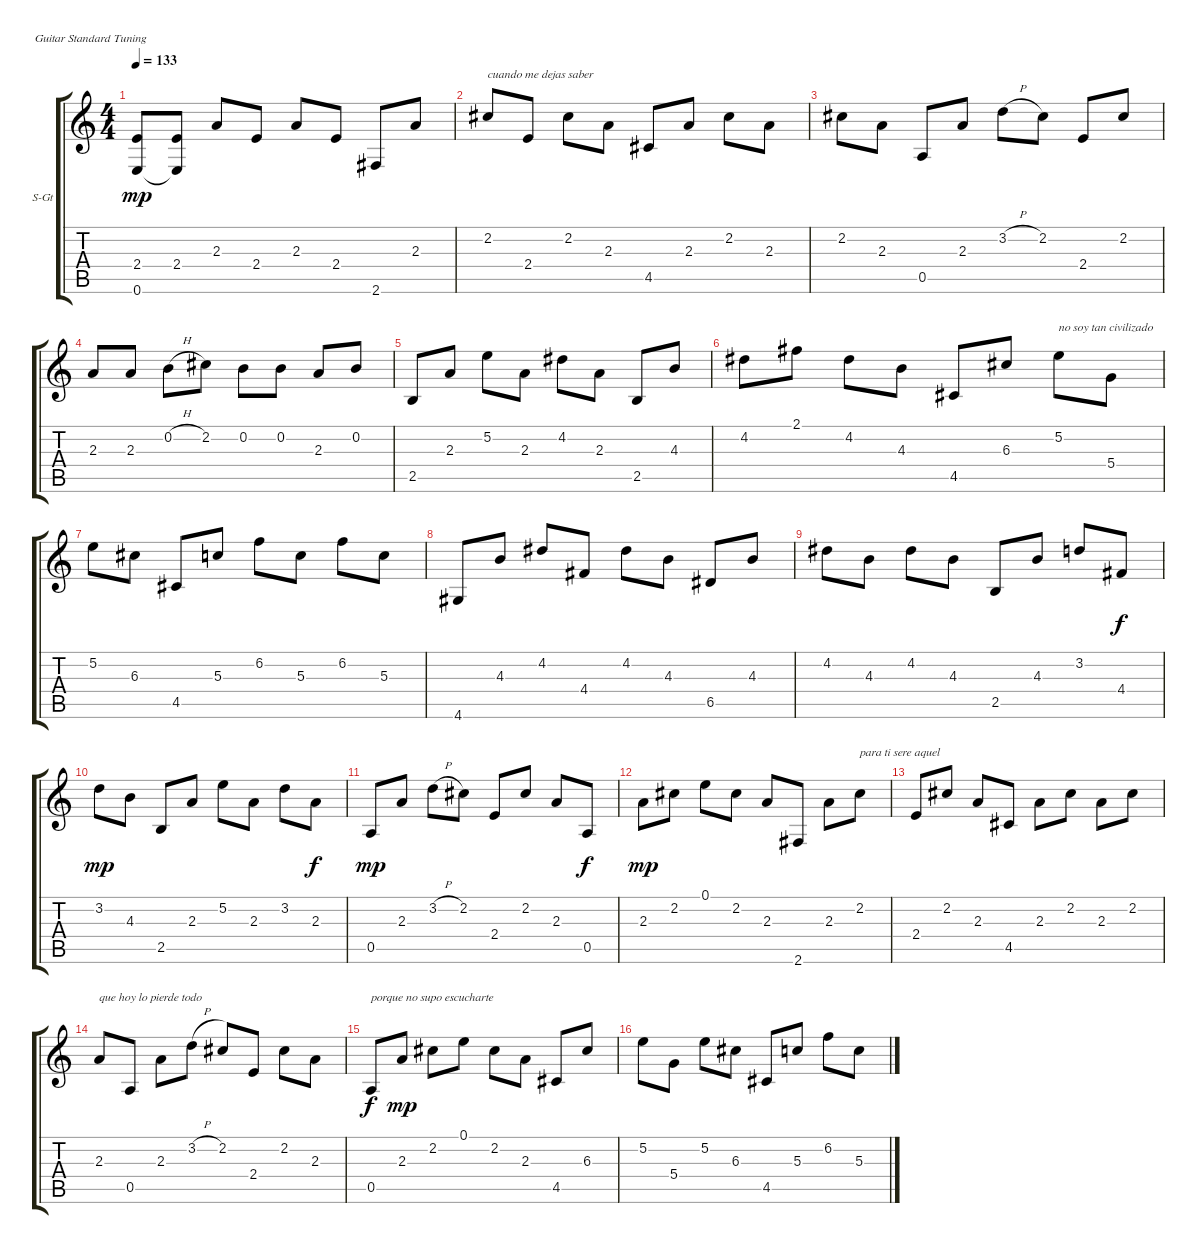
\bracketExtendMode groupsimilarinstruments
\firstSystemTrackNameOrientation horizontal
\otherSystemsTrackNameOrientation horizontal
\track ("Fernando Delgadillo" "S-Gt") {instrument acousticguitarsteel}
\staff {score tabs}
\tuning (E4 B3 G3 D3 A2 E2)
\ts (4 4)
\tempo 133
\clef g2
\ks c
(2.4{t} 0.6).8{dy mp} (2.4 0.6{t}).8 2.3.8 2.4.8 2.3.8 2.4.8 2.6.8 2.3.8 |
2.2.8{txt "cuando me dejas saber "} 2.4.8 2.2.8 2.3.8 4.5.8 2.3.8 2.2.8 2.3.8 |
2.2.8 2.3.8 0.5.8 2.3.8 3.2{h}.8 2.2.8 2.4.8 2.2.8 |
2.3.8 2.3.8 0.2{h}.8 2.2.8 0.2.8 0.2.8 2.3.8 0.2.8 |
2.5.8 2.3.8 5.2.8 2.3.8 4.2.8 2.3.8 2.5.8 4.3.8 |
4.2.8 2.1.8 4.2.8 4.3.8 4.5.8 6.3.8 5.2.8{txt "no soy tan civilizado "} 5.4.8 |
5.2.8 6.3.8 4.5.8 5.3.8 6.2.8 5.3.8 6.2.8 5.3.8 |
4.6.8 4.3.8 4.2.8 4.4.8 4.2.8 4.3.8 6.5.8 4.3.8 |
4.2.8 4.3.8 4.2.8 4.3.8 2.5.8 4.3.8 3.2.8 4.4.8{dy f} |
3.2.8{dy mp} 4.3.8 2.5.8 2.3.8 5.2.8 2.3.8 3.2.8 2.3.8{dy f} |
0.5.8{dy mp} 2.3.8 3.2{h}.8 2.2.8 2.4.8 2.2.8 2.3.8 0.5.8{dy f} |
2.3.8{dy mp} 2.2.8 0.1.8 2.2.8 2.3.8 2.6.8 2.3.8 2.2.8{txt "para ti sere aquel "} |
2.4.8 2.2.8 2.3.8 4.5.8 2.3.8 2.2.8 2.3.8 2.2.8 |
2.3.8{txt "que hoy lo pierde todo "} 0.5.8 2.3.8 3.2{h}.8 2.2.8 2.4.8 2.2.8 2.3.8 |
0.5.8{txt "porque no supo escucharte " dy f} 2.3.8{dy mp} 2.2.8 0.1.8 2.2.8 2.3.8 4.5.8 6.3.8 |
5.2.8 5.4.8 5.2.8 6.3.8 4.5.8 5.3.8 6.2.8 5.3.8
